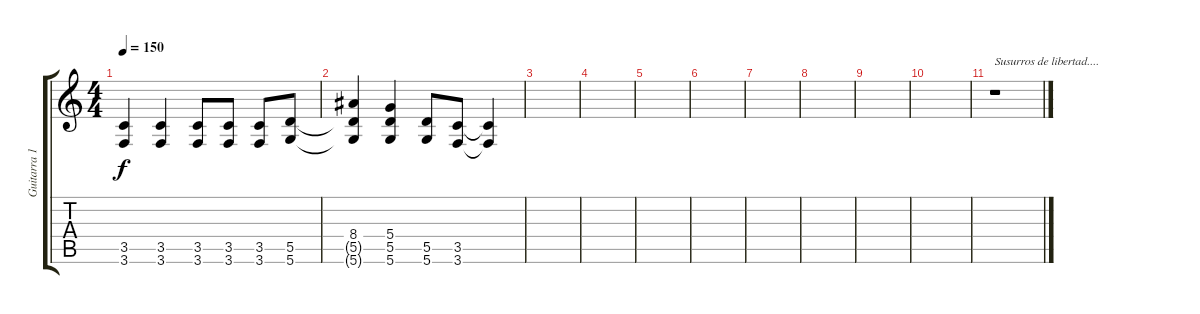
\track ("Guitarra 1" "Guitarra 1") {instrument distortionguitar}
\staff {score tabs}
\tuning (E4 B3 G3 D3 A2 D2) {hide}
\ts (4 4)
\tempo 150
\clef g2
\ks c
(3.5 3.6).4{dy f} (3.5 3.6).4 (3.5 3.6).8 (3.5 3.6).8 (3.5 3.6).8 (5.5 5.6).8 |
(8.4{t} 5.5{t} 5.6{t}).4 (5.4 5.5 5.6).4 (5.5 5.6).8 (3.5 3.6).8 (3.5{t} 3.6{t}).4 |
|
|
|
|
|
|
|
|
r.1{txt "Susurros de libertad...."}
